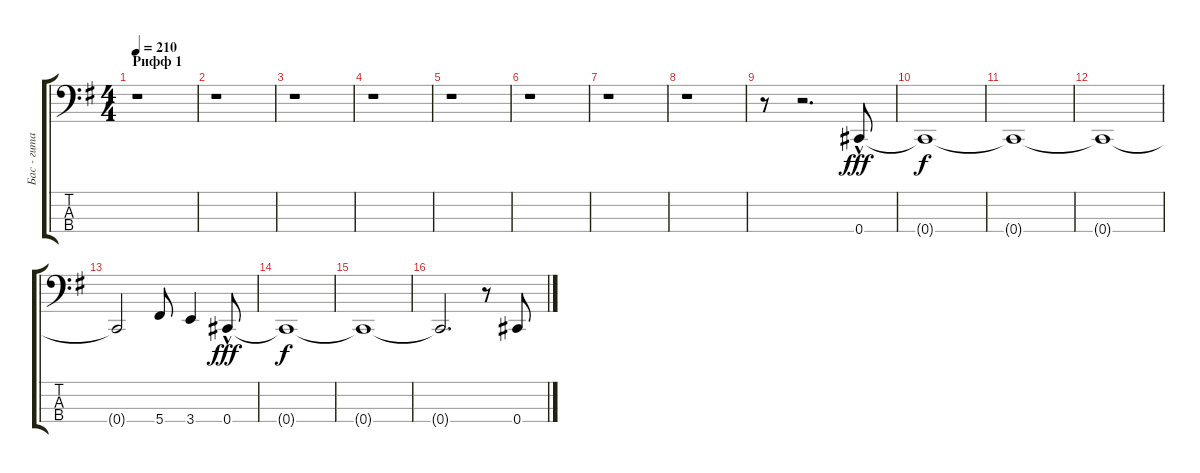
\track ("Бас - гитара" "Бас - гита") {instrument electricbassfinger}
\staff {score tabs}
\tuning (E2 B1 Gb1 Db1) {hide}
\ts (4 4)
\section ("" "Рифф 1")
\tempo 210
\clef f4
\ks g
r.1{dy fff instrument electricbassfinger} |
r.1 |
r.1 |
r.1 |
r.1 |
r.1 |
r.1 |
r.1 |
r.8 r.2{d} 0.4{hac}.8 |
0.4{t}.1{dy f} |
0.4{t}.1 |
0.4{t}.1 |
0.4{t}.2 5.4.8 3.4.4 0.4{hac}.8{dy fff} |
0.4{t}.1{dy f} |
0.4{t}.1 |
0.4{t}.2{d} r.8 0.4.8
